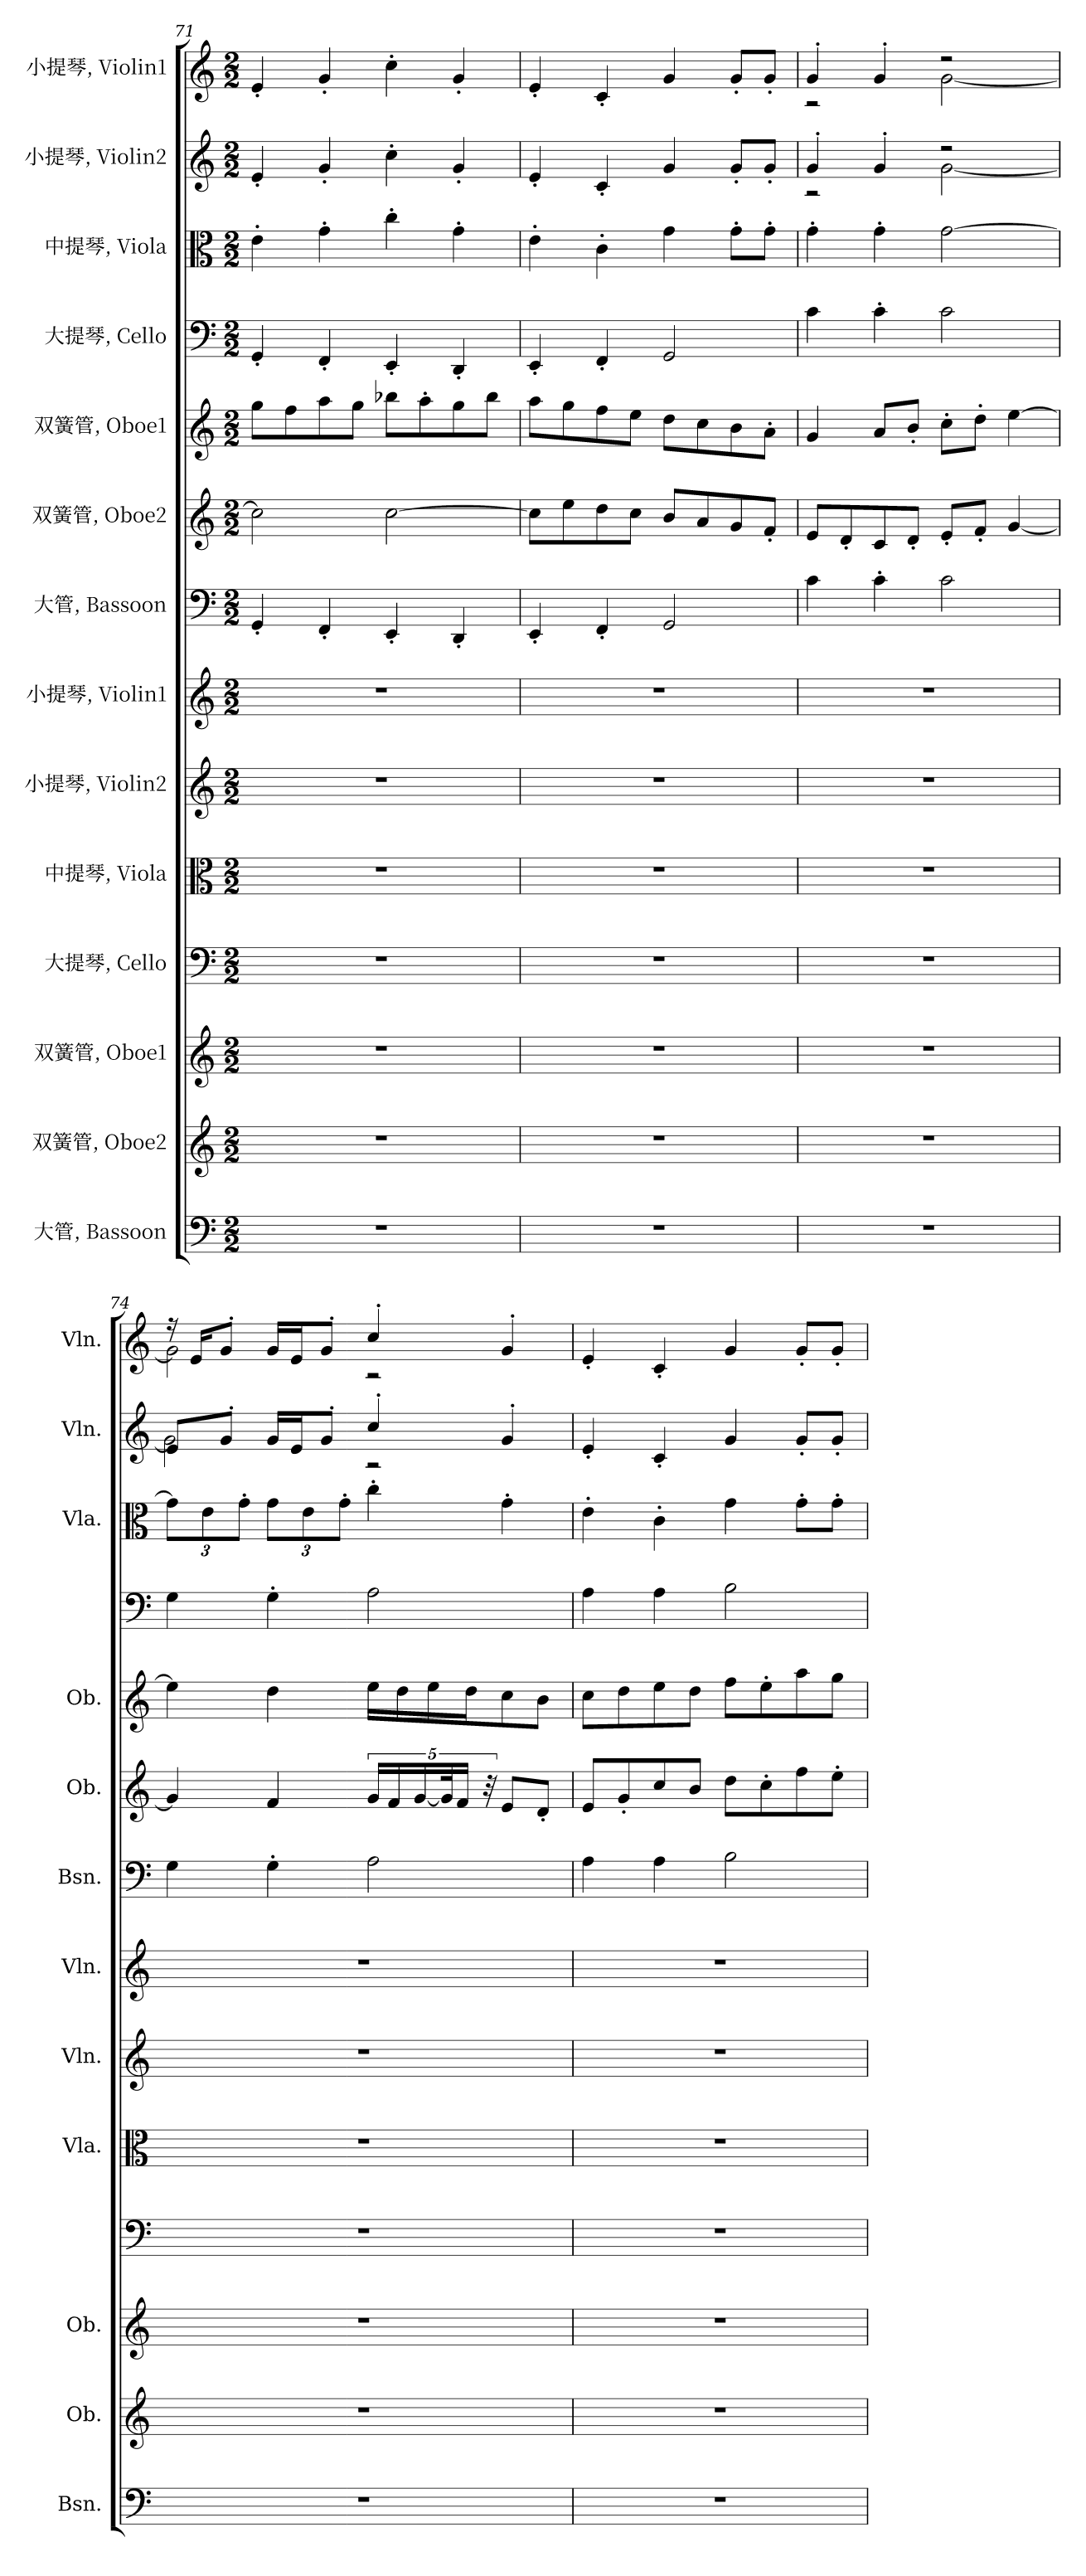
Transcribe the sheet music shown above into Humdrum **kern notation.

**kern	**kern	**kern	**kern	**kern	**kern	**kern	**kern	**kern	**kern	**kern	**kern	**kern	**kern
*part14	*part13	*part12	*part11	*part10	*part9	*part8	*part7	*part6	*part5	*part4	*part3	*part2	*part1
*staff14	*staff13	*staff12	*staff11	*staff10	*staff9	*staff8	*staff7	*staff6	*staff5	*staff4	*staff3	*staff2	*staff1
*I"大管, Bassoon	*I"双簧管, Oboe2	*I"双簧管, Oboe1	*I"大提琴, Cello	*I"中提琴, Viola	*I"小提琴, Violin2	*I"小提琴, Violin1	*I"大管, Bassoon	*I"双簧管, Oboe2	*I"双簧管, Oboe1	*I"大提琴, Cello	*I"中提琴, Viola	*I"小提琴, Violin2	*I"小提琴, Violin1
*I'Bsn.	*I'Ob.	*I'Ob.	*	*I'Vla.	*I'Vln.	*I'Vln.	*I'Bsn.	*I'Ob.	*I'Ob.	*	*I'Vla.	*I'Vln.	*I'Vln.
*clefF4	*clefG2	*clefG2	*clefF4	*clefC3	*clefG2	*clefG2	*clefF4	*clefG2	*clefG2	*clefF4	*clefC3	*clefG2	*clefG2
*k[]	*k[]	*k[]	*k[]	*k[]	*k[]	*k[]	*k[]	*k[]	*k[]	*k[]	*k[]	*k[]	*k[]
*M2/2	*M2/2	*M2/2	*M2/2	*M2/2	*M2/2	*M2/2	*M2/2	*M2/2	*M2/2	*M2/2	*M2/2	*M2/2	*M2/2
=71	=71	=71	=71	=71	=71	=71	=71	=71	=71	=71	=71	=71	=71
1r	1r	1r	1r	1r	1r	1r	4GG'/	2cc\]	8gg\L	4GG'/	4e'\	4e'/	4e'/
.	.	.	.	.	.	.	.	.	8ff\	.	.	.	.
.	.	.	.	.	.	.	4FF'/	.	8aa\	4FF'/	4g'\	4g'/	4g'/
.	.	.	.	.	.	.	.	.	8gg\J	.	.	.	.
.	.	.	.	.	.	.	4EE'/	[2cc\	8bb-X\L	4EE'/	4cc'\	4cc'\	4cc'\
.	.	.	.	.	.	.	.	.	8aa'\	.	.	.	.
.	.	.	.	.	.	.	4DD'/	.	8gg\	4DD'/	4g'\	4g'/	4g'/
.	.	.	.	.	.	.	.	.	8bb-\J	.	.	.	.
=72	=72	=72	=72	=72	=72	=72	=72	=72	=72	=72	=72	=72	=72
1r	1r	1r	1r	1r	1r	1r	4EE'/	8cc\L]	8aa\L	4EE'/	4e'\	4e'/	4e'/
.	.	.	.	.	.	.	.	8ee\	8gg\	.	.	.	.
.	.	.	.	.	.	.	4FF'/	8dd\	8ff\	4FF'/	4c'\	4c'/	4c'/
.	.	.	.	.	.	.	.	8cc\J	8ee\J	.	.	.	.
.	.	.	.	.	.	.	2GG/	8b/L	8dd\L	2GG/	4g\	4g/	4g/
.	.	.	.	.	.	.	.	8a/	8cc\	.	.	.	.
.	.	.	.	.	.	.	.	8g/	8b\	.	8g'\L	8g'/L	8g'/L
.	.	.	.	.	.	.	.	8f'/J	8a'\J	.	8g'\J	8g'/J	8g'/J
!!LO:PB:g=z
=73	=73	=73	=73	=73	=73	=73	=73	=73	=73	=73	=73	=73	=73
*	*	*	*	*	*	*	*	*	*	*	*	*^	*^
1r	1r	1r	1r	1r	1r	1r	4c\	8e/L	4g/	4c\	4g'\	4g'/	2r	4g'/	2r
.	.	.	.	.	.	.	.	8d'/	.	.	.	.	.	.	.
.	.	.	.	.	.	.	4c'\	8c/	8a/L	4c'\	4g'\	4g'/	.	4g'/	.
.	.	.	.	.	.	.	.	8d'/J	8b'/J	.	.	.	.	.	.
.	.	.	.	.	.	.	2c\	8e'/L	8cc'\L	2c\	[2g\	2r	[2g\	2r	[2g\
.	.	.	.	.	.	.	.	8f'/J	8dd'\J	.	.	.	.	.	.
.	.	.	.	.	.	.	.	[4g/	[4ee\	.	.	.	.	.	.
=74	=74	=74	=74	=74	=74	=74	=74	=74	=74	=74	=74	=74	=74	=74	=74
*	*	*	*	*	*	*	*	*	*	*	*Xbrackettup	*	*	*	*
1r	1r	1r	1r	1r	1r	1r	4G\	4g/]	4ee\]	4G\	12g\L]	8e/L	2g\]	16r	2g\]
.	.	.	.	.	.	.	.	.	.	.	.	.	.	16e/KL	.
.	.	.	.	.	.	.	.	.	.	.	12e\	.	.	.	.
.	.	.	.	.	.	.	.	.	.	.	.	8g'/J	.	8g'/J	.
.	.	.	.	.	.	.	.	.	.	.	12g'\J	.	.	.	.
.	.	.	.	.	.	.	4G'\	4f/	4dd\	4G'\	12g\L	16g/LL	.	16g/LL	.
.	.	.	.	.	.	.	.	.	.	.	.	16e/J	.	16e/J	.
.	.	.	.	.	.	.	.	.	.	.	12e\	.	.	.	.
.	.	.	.	.	.	.	.	.	.	.	.	8g'/J	.	8g'/J	.
.	.	.	.	.	.	.	.	.	.	.	12g'\J	.	.	.	.
.	.	.	.	.	.	.	2A\	20g/LL	16ee\LL	2A\	4cc'\	4cc'/	2r	4cc'/	2r
.	.	.	.	.	.	.	.	20f/	.	.	.	.	.	.	.
.	.	.	.	.	.	.	.	.	16dd\	.	.	.	.	.	.
.	.	.	.	.	.	.	.	[20g/	.	.	.	.	.	.	.
.	.	.	.	.	.	.	.	.	16ee\	.	.	.	.	.	.
.	.	.	.	.	.	.	.	40g/K]	.	.	.	.	.	.	.
.	.	.	.	.	.	.	.	20f/JJ	.	.	.	.	.	.	.
.	.	.	.	.	.	.	.	.	16dd\J	.	.	.	.	.	.
.	.	.	.	.	.	.	.	40r	.	.	.	.	.	.	.
.	.	.	.	.	.	.	.	8e/L	8cc\	.	4g'\	4g'/	.	4g'/	.
.	.	.	.	.	.	.	.	8d'/J	8b\J	.	.	.	.	.	.
*	*	*	*	*	*	*	*	*	*	*	*	*v	*v	*	*
*	*	*	*	*	*	*	*	*	*	*	*	*	*v	*v
=75	=75	=75	=75	=75	=75	=75	=75	=75	=75	=75	=75	=75	=75
1r	1r	1r	1r	1r	1r	1r	4A\	8e/L	8cc\L	4A\	4e'\	4e'/	4e'/
.	.	.	.	.	.	.	.	8g'/	8dd\	.	.	.	.
.	.	.	.	.	.	.	4A\	8cc/	8ee\	4A\	4c'\	4c'/	4c'/
.	.	.	.	.	.	.	.	8b/J	8dd\J	.	.	.	.
.	.	.	.	.	.	.	2B\	8dd\L	8ff\L	2B\	4g\	4g/	4g/
.	.	.	.	.	.	.	.	8cc'\	8ee'\	.	.	.	.
.	.	.	.	.	.	.	.	8ff\	8aa\	.	8g'\L	8g'/L	8g'/L
.	.	.	.	.	.	.	.	8ee'\J	8gg\J	.	8g'\J	8g'/J	8g'/J
=	=	=	=	=	=	=	=	=	=	=	=	=	=
*-	*-	*-	*-	*-	*-	*-	*-	*-	*-	*-	*-	*-	*-
